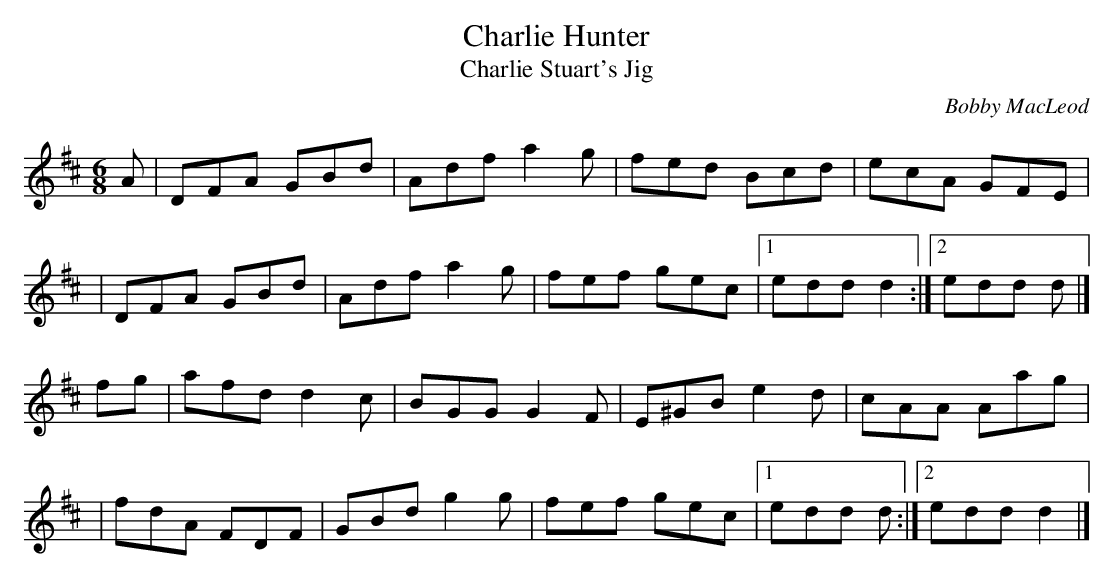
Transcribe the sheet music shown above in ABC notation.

X:1
T: Charlie Hunter
T: Charlie Stuart's Jig
C: Bobby MacLeod
M: 6/8
L: 1/8
K: D
A \
| DFA GBd | Adf a2g | fed Bcd | ecA GFE |
| DFA GBd | Adf a2g | fef gec |1 edd d2 :|2 edd d |]
fg \
| afd d2c | BGG G2F | E^GB e2d | cAA Aag |
| fdA FDF | GBd g2g | fef gec |1 edd d :|2 edd d2 |]
